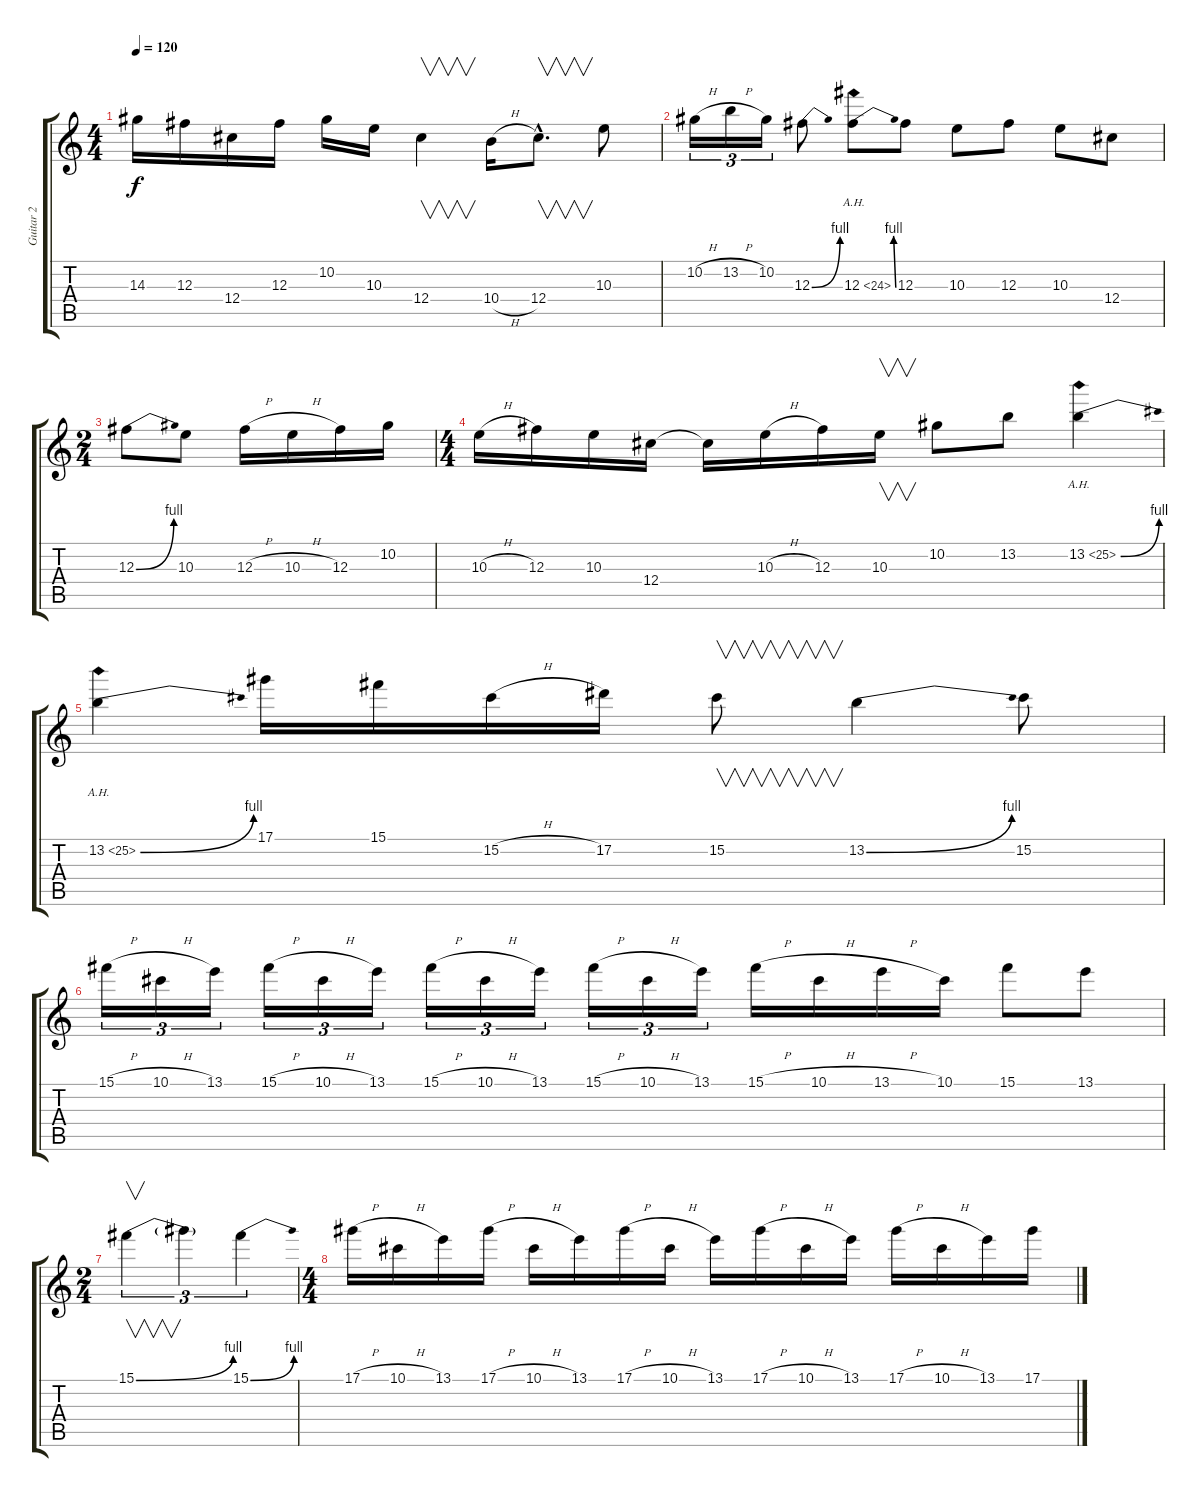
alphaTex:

\track ("Guitar 2" "Guitar 2") {instrument distortionguitar}
\staff {score tabs}
\tuning (Eb4 Bb3 Gb3 Db3 Ab2 Db2) {hide}
\ts (4 4)
\tempo 120
\clef g2
\ks c
14.3.16{dy f} 12.3.16 12.4.16 12.3.16 10.2.16 10.3.16 12.4.4{v} 10.4{h}.16 12.4{hac}.8{v d} 10.3.8 |
10.2{h}.16{tu (3 2)} 13.2{h}.16{tu (3 2)} 10.2.16{tu (3 2)} 12.3{be (bend 0 0 60 4)}.8 12.3{be (bend 0 0 60 4) ah 12}.8 12.3.8 10.3.8 12.3.8 10.3.8 12.4.8 |
\ts (2 4)
12.3{be (bend 0 0 60 4)}.8 10.3.8 12.3{h}.16 10.3{h}.16 12.3.16 10.2.16 |
\ts (4 4)
10.3{h}.16 12.3.16 10.3.16 12.4.16 12.4{t}.16 10.3{h}.16 12.3.16 10.3.16{v} 10.2.8 13.2.8 13.2{be (bend 0 0 60 4) ah 12}.4 |
13.2{be (bend 0 0 60 4) ah 12}.4 17.1.16 15.1.16 15.2{h}.16 17.2.16 15.2.8{v} 13.2{be (bend 0 0 60 4)}.4 15.2.8 |
15.1{h}.16{tu (3 2)} 10.1{h}.16{tu (3 2)} 13.1.16{tu (3 2)} 15.1{h}.16{tu (3 2)} 10.1{h}.16{tu (3 2)} 13.1.16{tu (3 2)} 15.1{h}.16{tu (3 2)} 10.1{h}.16{tu (3 2)} 13.1.16{tu (3 2)} 15.1{h}.16{tu (3 2)} 10.1{h}.16{tu (3 2)} 13.1.16{tu (3 2)} 15.1{h}.16 10.1{h}.16 13.1{h}.16 10.1.16 15.1.8 13.1.8 |
\ts (2 4)
15.1{be (bend 0 0 60 4)}.4{v tu (3 2)} 15.1{t}.4{tu (3 2)} 15.1{be (bend 0 0 60 4)}.4{tu (3 2)} |
\ts (4 4)
17.1{h}.16 10.1{h}.16 13.1.16 17.1{h}.16 10.1{h}.16 13.1.16 17.1{h}.16 10.1{h}.16 13.1.16 17.1{h}.16 10.1{h}.16 13.1.16 17.1{h}.16 10.1{h}.16 13.1.16 17.1.16
